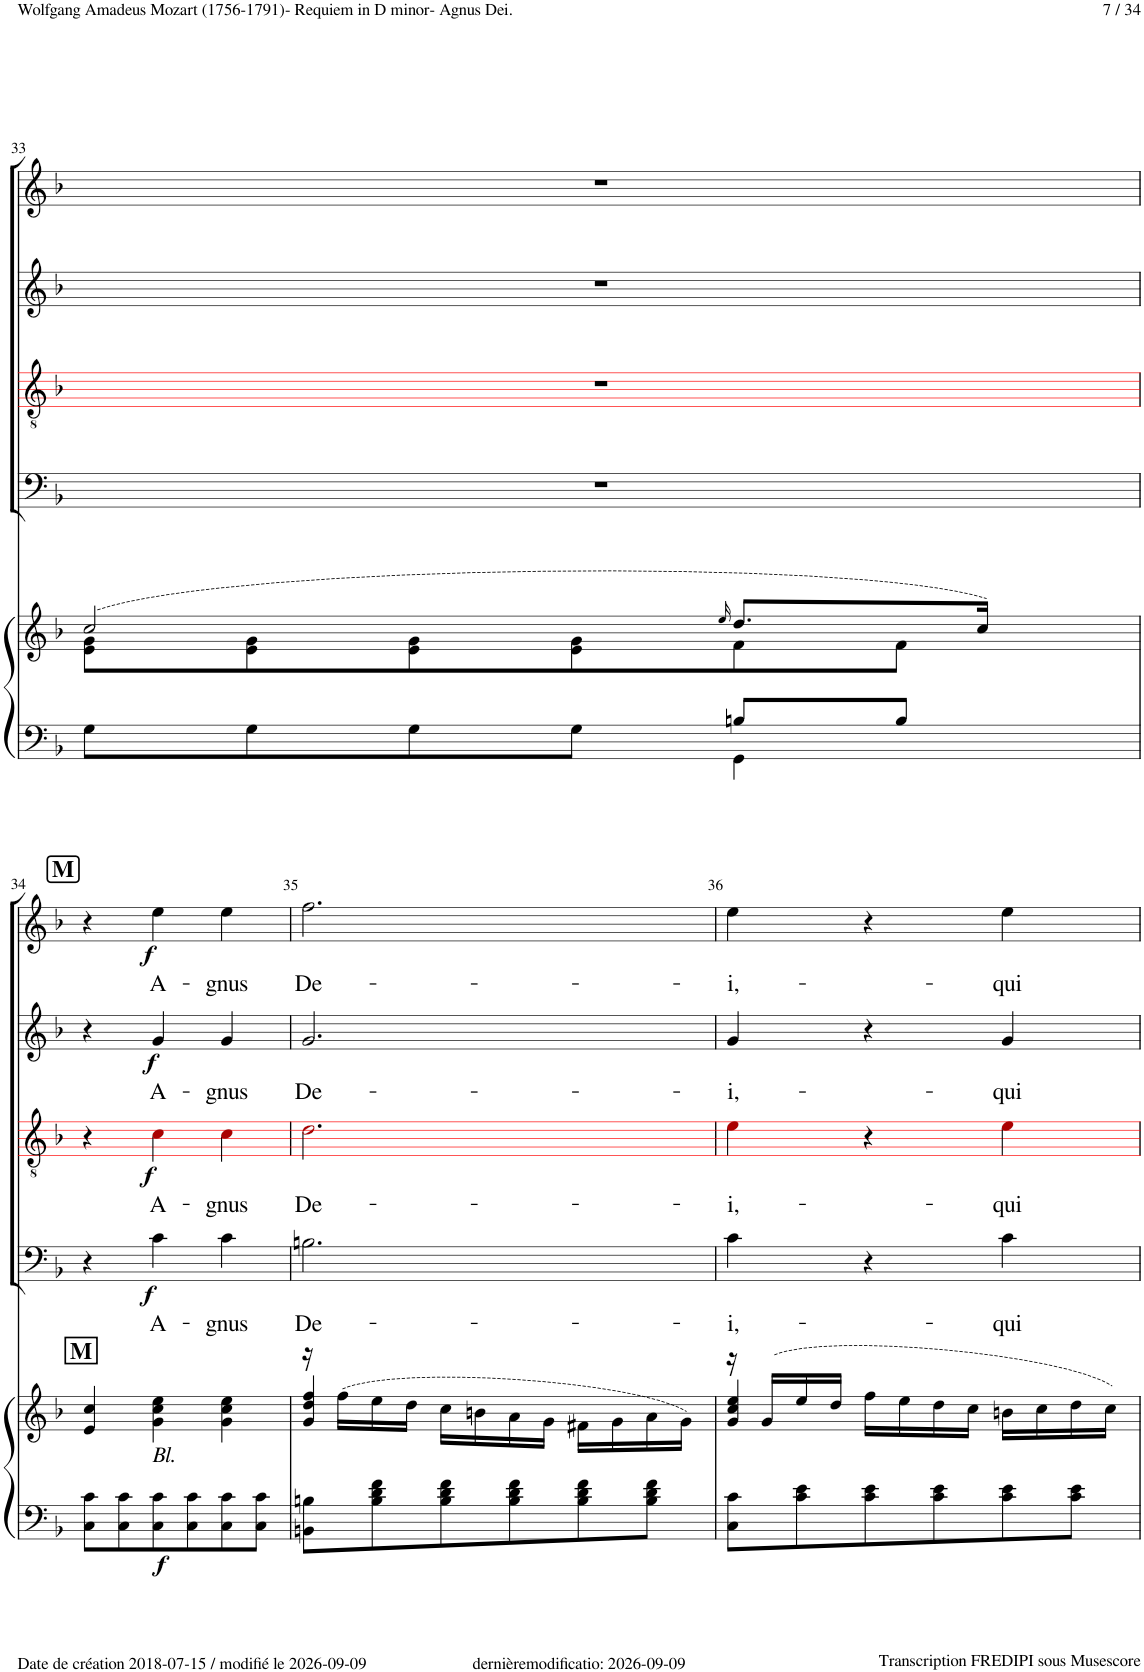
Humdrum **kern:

**kern	**kern	**dynam	**kern	**text	**dynam	**kern	**text	**dynam	**kern	**text	**dynam	**kern	**text	**dynam
*part5	*part5	*part5	*part4	*part4	*part4	*part3	*part3	*part3	*part2	*part2	*part2	*part1	*part1	*part1
*staff6	*staff5	*staff5/6	*staff4	*staff4	*staff4	*staff3	*staff3	*staff3	*staff2	*staff2	*staff2	*staff1	*staff1	*staff1
*I"Piano	*	*	*I"Bass	*	*	*I"Tenor	*	*	*I"Alto	*	*	*I"Soprano	*	*
*I'Pno	*	*	*	*	*	*	*	*	*	*	*	*	*	*
!!LO:PB:g=z
*clefF4	*clefG2	*	*clefF4	*	*	*clefGv2	*	*	*clefG2	*	*	*clefG2	*	*
*	*	*	*	*	*	*ITrd8c14	*	*	*	*	*	*	*	*
*k[b-]	*k[b-]	*	*k[b-]	*	*	*k[b-]	*	*	*k[b-]	*	*	*k[b-]	*	*
*M3/4	*M3/4	*	*M3/4	*	*	*M3/4	*	*	*M3/4	*	*	*M3/4	*	*
=33	=33	=33	=33	=33	=33	=33	=33	=33	=33	=33	=33	=33	=33	=33
*^	*^	*	*	*	*	*	*	*	*	*	*	*	*	*
8G\L	2ryy	(2cc/	8e\ 8g\L	.	2.r	.	.	2.r	.	.	2.r	.	.	2.r	.	.
8G\	.	.	8e\ 8g\	.	.	.	.	.	.	.	.	.	.	.	.	.
8G\	.	.	8e\ 8g\	.	.	.	.	.	.	.	.	.	.	.	.	.
8G\J	.	.	8e\ 8g\	.	.	.	.	.	.	.	.	.	.	.	.	.
.	.	16qee/	.	.	.	.	.	.	.	.	.	.	.	.	.	.
8Bn/L	4GG\	8.dd/L	8f\	.	.	.	.	.	.	.	.	.	.	.	.	.
8B/J	.	.	8f\J	.	.	.	.	.	.	.	.	.	.	.	.	.
.	.	16cc/Jk)	.	.	.	.	.	.	.	.	.	.	.	.	.	.
*v	*v	*	*	*	*	*	*	*	*	*	*	*	*	*	*	*
*	*v	*v	*	*	*	*	*	*	*	*	*	*	*	*	*
!!LO:LB:g=z
=34	=34	=34	=34	=34	=34	=34	=34	=34	=34	=34	=34	=34	=34	=34
!	!LO:TX:a:B:t=M	!	!	!	!	!	!	!	!	!	!	!	!	!
8C\ 8c\L	4e/ 4cc/	.	4r	.	.	4r	.	.	4r	.	.	4r	.	.
8C\ 8c\	.	.	.	.	.	.	.	.	.	.	.	.	.	.
!	!LO:TX:b:i:t=Bl.	!	!	!	!	!	!	!	!	!	!	!	!	!
!	!	!LO:DY:b=2	!	!LO:LY:b	!LO:DY:b	!	!LO:LY:b	!LO:DY:b	!	!LO:LY:b	!LO:DY:b	!	!LO:LY:b	!LO:DY:b
8C\ 8c\	4g\ 4cc\ 4ee\	f	4c!\	A-	f	4c!i\	A-	f	4g!/	A-	f	4ee!\	A-	f
8C\ 8c\	.	.	.	.	.	.	.	.	.	.	.	.	.	.
!	!	!	!	!LO:LY:b	!	!	!LO:LY:b	!	!	!LO:LY:b	!	!	!LO:LY:b	!
8C\ 8c\	4g\ 4cc\ 4ee\	.	4c!\	-gnus	.	4c!i\	-gnus	.	4g!/	-gnus	.	4ee!\	-gnus	.
8C\ 8c\J	.	.	.	.	.	.	.	.	.	.	.	.	.	.
=35	=35	=35	=35	=35	=35	=35	=35	=35	=35	=35	=35	=35	=35	=35
*	*^	*	*	*	*	*	*	*	*	*	*	*	*	*
!	!	!	!	!	!LO:LY:b	!	!	!LO:LY:b	!	!	!LO:LY:b	!	!	!LO:LY:b	!
8BBn\ 8Bn\L	16r	4g/ 4dd/ 4ff/	.	2.Bn!\	De-	.	2.d!i\	De-	.	2.g!/	De-	.	2.ff!\	De-	.
.	(16ff\LL	.	.	.	.	.	.	.	.	.	.	.	.	.	.
8B\ 8d\ 8f\	16ee\	.	.	.	.	.	.	.	.	.	.	.	.	.	.
.	16dd\JJ	.	.	.	.	.	.	.	.	.	.	.	.	.	.
8B\ 8d\ 8f\	16cc\LL	2ryy	.	.	.	.	.	.	.	.	.	.	.	.	.
.	16bn\	.	.	.	.	.	.	.	.	.	.	.	.	.	.
8B\ 8d\ 8f\	16a\	.	.	.	.	.	.	.	.	.	.	.	.	.	.
.	16g\JJ	.	.	.	.	.	.	.	.	.	.	.	.	.	.
8B\ 8d\ 8f\	16f#X\LL	.	.	.	.	.	.	.	.	.	.	.	.	.	.
.	16g\	.	.	.	.	.	.	.	.	.	.	.	.	.	.
8B\ 8d\ 8f\J	16a\	.	.	.	.	.	.	.	.	.	.	.	.	.	.
.	16g\JJ)	.	.	.	.	.	.	.	.	.	.	.	.	.	.
=36	=36	=36	=36	=36	=36	=36	=36	=36	=36	=36	=36	=36	=36	=36	=36
!	!	!	!	!	!LO:LY:b	!	!	!LO:LY:b	!	!	!LO:LY:b	!	!	!LO:LY:b	!
8C\ 8c\L	16r	4g/ 4cc/ 4ee/	.	4c!\	-i,-	.	4e!i\	-i,-	.	4g!/	-i,-	.	4ee!\	-i,-	.
.	(16g/LL	.	.	.	.	.	.	.	.	.	.	.	.	.	.
8c\ 8e\	16ee/	.	.	.	.	.	.	.	.	.	.	.	.	.	.
.	16dd/JJ	.	.	.	.	.	.	.	.	.	.	.	.	.	.
8c\ 8e\	16ff\LL	2ryy	.	4r	.	.	4r	.	.	4r	.	.	4r	.	.
.	16ee\	.	.	.	.	.	.	.	.	.	.	.	.	.	.
8c\ 8e\	16dd\	.	.	.	.	.	.	.	.	.	.	.	.	.	.
.	16cc\JJ	.	.	.	.	.	.	.	.	.	.	.	.	.	.
!	!	!	!	!	!LO:LY:b	!	!	!LO:LY:b	!	!	!LO:LY:b	!	!	!LO:LY:b	!
8c\ 8e\	16bn\LL	.	.	4c!\	-qui	.	4e!i\	-qui	.	4g!/	-qui	.	4ee!\	-qui	.
.	16cc\	.	.	.	.	.	.	.	.	.	.	.	.	.	.
8c\ 8e\J	16dd\	.	.	.	.	.	.	.	.	.	.	.	.	.	.
.	16cc\JJ)	.	.	.	.	.	.	.	.	.	.	.	.	.	.
*	*v	*v	*	*	*	*	*	*	*	*	*	*	*	*	*
=	=	=	=	=	=	=	=	=	=	=	=	=	=	=
*-	*-	*-	*-	*-	*-	*-	*-	*-	*-	*-	*-	*-	*-	*-
